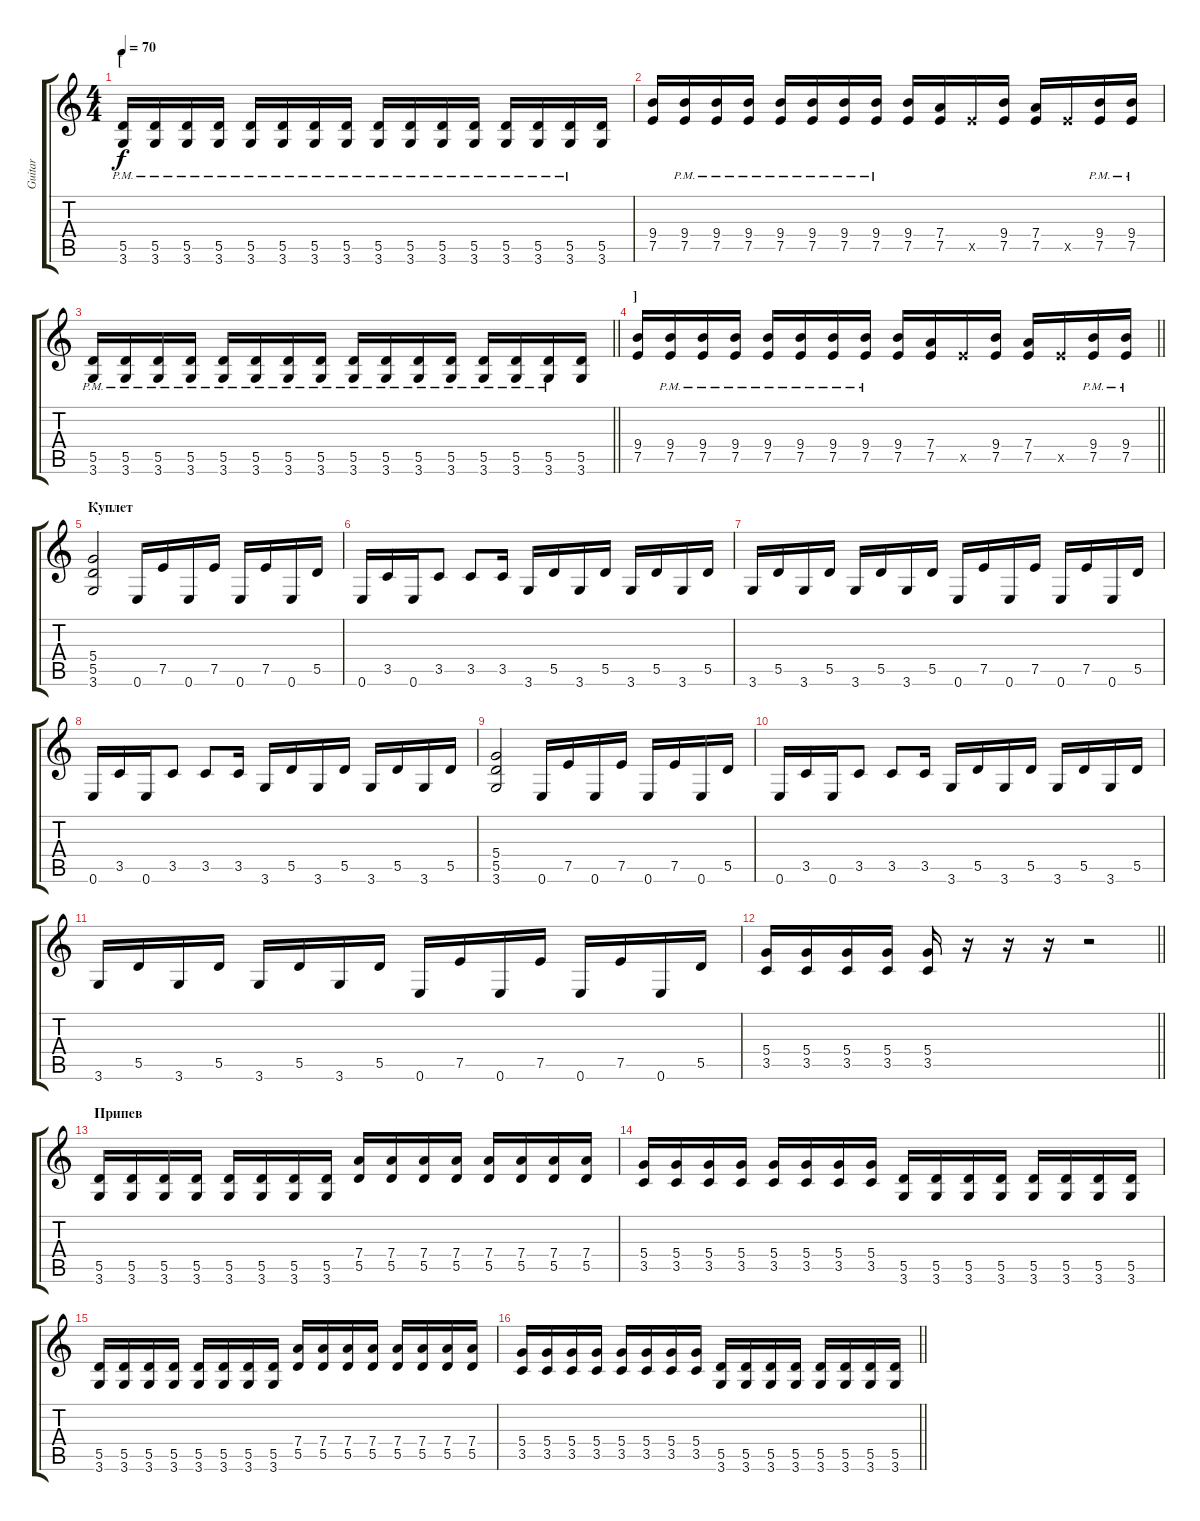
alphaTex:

\track ("Guitar" "Guitar") {instrument overdrivenguitar}
\staff {score tabs}
\tuning (E4 B3 G3 D3 A2 E2) {hide}
\ts (4 4)
\section ("" "[")
\tempo 70
\clef g2
\ks c
(5.5{pm} 3.6{pm}).16{dy f} (5.5{pm} 3.6{pm}).16 (5.5{pm} 3.6{pm}).16 (5.5{pm} 3.6{pm}).16 (5.5{pm} 3.6{pm}).16 (5.5{pm} 3.6{pm}).16 (5.5{pm} 3.6{pm}).16 (5.5{pm} 3.6{pm}).16 (5.5{pm} 3.6{pm}).16 (5.5{pm} 3.6{pm}).16 (5.5{pm} 3.6{pm}).16 (5.5{pm} 3.6{pm}).16 (5.5{pm} 3.6{pm}).16 (5.5{pm} 3.6{pm}).16 (5.5{pm} 3.6{pm}).16 (5.5 3.6).16 |
(9.4 7.5).16 (9.4{pm} 7.5{pm}).16 (9.4{pm} 7.5{pm}).16 (9.4{pm} 7.5{pm}).16 (9.4{pm} 7.5{pm}).16 (9.4{pm} 7.5{pm}).16 (9.4{pm} 7.5{pm}).16 (9.4{pm} 7.5{pm}).16 (9.4 7.5).16 (7.4 7.5).16 7.5{x}.16 (9.4 7.5).16 (7.4 7.5).16 7.5{x}.16 (9.4{pm} 7.5{pm}).16 (9.4{pm} 7.5{pm}).16 |
\barLineRight lightlight
(5.5{pm} 3.6{pm}).16 (5.5{pm} 3.6{pm}).16 (5.5{pm} 3.6{pm}).16 (5.5{pm} 3.6{pm}).16 (5.5{pm} 3.6{pm}).16 (5.5{pm} 3.6{pm}).16 (5.5{pm} 3.6{pm}).16 (5.5{pm} 3.6{pm}).16 (5.5{pm} 3.6{pm}).16 (5.5{pm} 3.6{pm}).16 (5.5{pm} 3.6{pm}).16 (5.5{pm} 3.6{pm}).16 (5.5{pm} 3.6{pm}).16 (5.5{pm} 3.6{pm}).16 (5.5{pm} 3.6{pm}).16 (5.5 3.6).16 |
\section ("" "]")
\barLineRight lightlight
(9.4 7.5).16 (9.4{pm} 7.5{pm}).16 (9.4{pm} 7.5{pm}).16 (9.4{pm} 7.5{pm}).16 (9.4{pm} 7.5{pm}).16 (9.4{pm} 7.5{pm}).16 (9.4{pm} 7.5{pm}).16 (9.4{pm} 7.5{pm}).16 (9.4 7.5).16 (7.4 7.5).16 7.5{x}.16 (9.4 7.5).16 (7.4 7.5).16 7.5{x}.16 (9.4{pm} 7.5{pm}).16 (9.4{pm} 7.5{pm}).16 |
\section ("" "Куплет")
(5.4 5.5 3.6).2 0.6.16 7.5.16 0.6.16 7.5.16 0.6.16 7.5.16 0.6.16 5.5.16 |
0.6.16 3.5.16 0.6.16 3.5.8 3.5.8 3.5.16 3.6.16 5.5.16 3.6.16 5.5.16 3.6.16 5.5.16 3.6.16 5.5.16 |
3.6.16 5.5.16 3.6.16 5.5.16 3.6.16 5.5.16 3.6.16 5.5.16 0.6.16 7.5.16 0.6.16 7.5.16 0.6.16 7.5.16 0.6.16 5.5.16 |
0.6.16 3.5.16 0.6.16 3.5.8 3.5.8 3.5.16 3.6.16 5.5.16 3.6.16 5.5.16 3.6.16 5.5.16 3.6.16 5.5.16 |
(5.4 5.5 3.6).2 0.6.16 7.5.16 0.6.16 7.5.16 0.6.16 7.5.16 0.6.16 5.5.16 |
0.6.16 3.5.16 0.6.16 3.5.8 3.5.8 3.5.16 3.6.16 5.5.16 3.6.16 5.5.16 3.6.16 5.5.16 3.6.16 5.5.16 |
3.6.16 5.5.16 3.6.16 5.5.16 3.6.16 5.5.16 3.6.16 5.5.16 0.6.16 7.5.16 0.6.16 7.5.16 0.6.16 7.5.16 0.6.16 5.5.16 |
\barLineRight lightlight
(5.4 3.5).16 (5.4 3.5).16 (5.4 3.5).16 (5.4 3.5).16 (5.4 3.5).16 r.16 r.16 r.16 r.2 |
\section ("" "Припев")
(5.5 3.6).16 (5.5 3.6).16 (5.5 3.6).16 (5.5 3.6).16 (5.5 3.6).16 (5.5 3.6).16 (5.5 3.6).16 (5.5 3.6).16 (7.4 5.5).16 (7.4 5.5).16 (7.4 5.5).16 (7.4 5.5).16 (7.4 5.5).16 (7.4 5.5).16 (7.4 5.5).16 (7.4 5.5).16 |
(5.4 3.5).16 (5.4 3.5).16 (5.4 3.5).16 (5.4 3.5).16 (5.4 3.5).16 (5.4 3.5).16 (5.4 3.5).16 (5.4 3.5).16 (5.5 3.6).16 (5.5 3.6).16 (5.5 3.6).16 (5.5 3.6).16 (5.5 3.6).16 (5.5 3.6).16 (5.5 3.6).16 (5.5 3.6).16 |
(5.5 3.6).16 (5.5 3.6).16 (5.5 3.6).16 (5.5 3.6).16 (5.5 3.6).16 (5.5 3.6).16 (5.5 3.6).16 (5.5 3.6).16 (7.4 5.5).16 (7.4 5.5).16 (7.4 5.5).16 (7.4 5.5).16 (7.4 5.5).16 (7.4 5.5).16 (7.4 5.5).16 (7.4 5.5).16 |
\barLineRight lightlight
(5.4 3.5).16 (5.4 3.5).16 (5.4 3.5).16 (5.4 3.5).16 (5.4 3.5).16 (5.4 3.5).16 (5.4 3.5).16 (5.4 3.5).16 (5.5 3.6).16 (5.5 3.6).16 (5.5 3.6).16 (5.5 3.6).16 (5.5 3.6).16 (5.5 3.6).16 (5.5 3.6).16 (5.5 3.6).16
